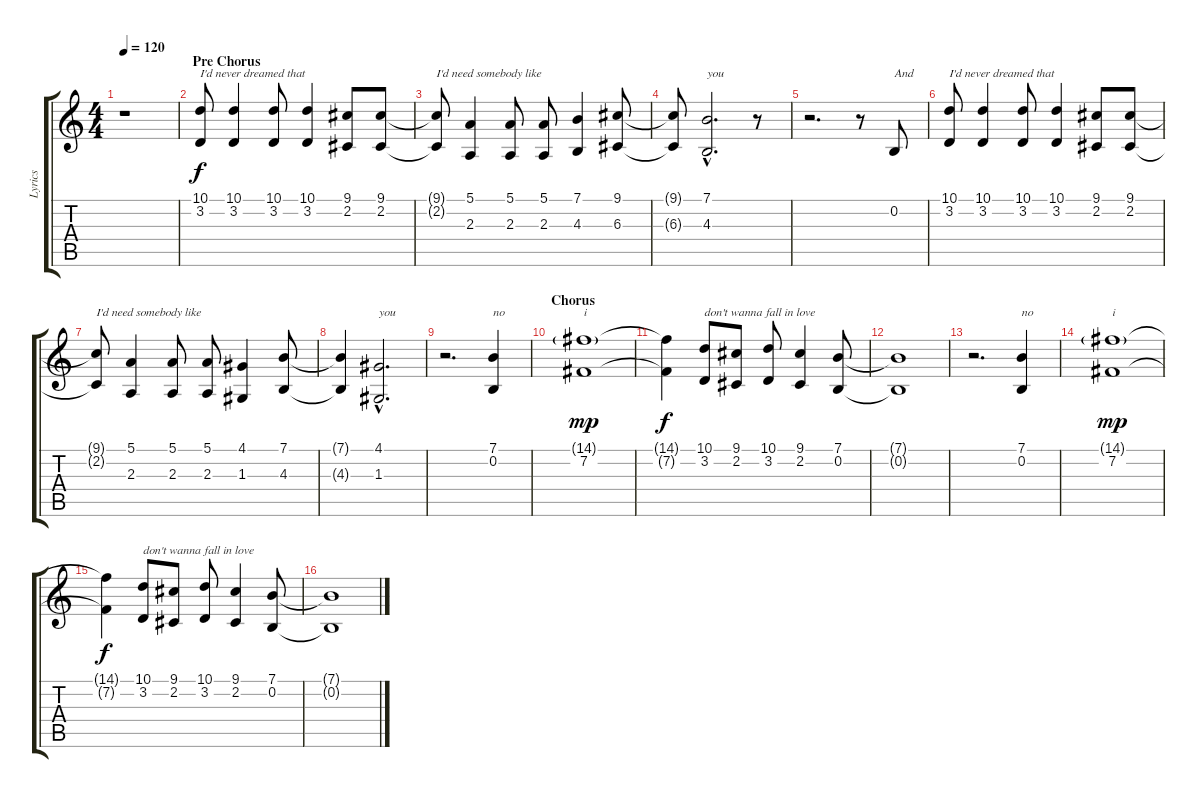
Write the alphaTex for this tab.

\track ("Lyrics" "Lyrics") {instrument choiraahs}
\staff {score tabs}
\tuning (E4 B3 G3 D3 A2 E2) {hide}
\ts (4 4)
\tempo 120
\clef g2
\ks c
r.1{dy f} |
\section ("" "Pre Chorus")
(10.1 3.2).8{txt "I'd never dreamed that"} (10.1 3.2).4 (10.1 3.2).8 (10.1 3.2).4 (9.1 2.2).8 (9.1 2.2).8 |
(9.1{t} 2.2{t}).8{txt "I'd need somebody like"} (5.1 2.3).4 (5.1 2.3).8 (5.1 2.3).8 (7.1 4.3).4 (9.1 6.3).8 |
(9.1{t} 6.3{t}).8 (7.1{hac} 4.3{hac}).2{d txt "you"} r.8 |
r.2{d} r.8 0.2.8{txt "And"} |
(10.1 3.2).8{txt "I'd never dreamed that"} (10.1 3.2).4 (10.1 3.2).8 (10.1 3.2).4 (9.1 2.2).8 (9.1 2.2).8 |
(9.1{t} 2.2{t}).8{txt "I'd need somebody like "} (5.1 2.3).4 (5.1 2.3).8 (5.1 2.3).8 (4.1 1.3).4 (7.1 4.3).8 |
(7.1{t} 4.3{t}).4 (4.1{hac} 1.3{hac}).2{d txt "you"} |
r.2{d} (7.1 0.2).4{txt "no"} |
\section ("" "Chorus")
(14.1{g} 7.2).1{txt "i" dy mp} |
(14.1{t} 7.2{t}).4{dy f} (10.1 3.2).8{txt "don't wanna fall in love"} (9.1 2.2).8 (10.1 3.2).8 (9.1 2.2).4 (7.1 0.2).8 |
(7.1{t} 0.2{t}).1 |
r.2{d} (7.1 0.2).4{txt "no"} |
(14.1{g} 7.2).1{txt "i" dy mp} |
(14.1{t} 7.2{t}).4{dy f} (10.1 3.2).8{txt "don't wanna fall in love"} (9.1 2.2).8 (10.1 3.2).8 (9.1 2.2).4 (7.1 0.2).8 |
(7.1{t} 0.2{t}).1
